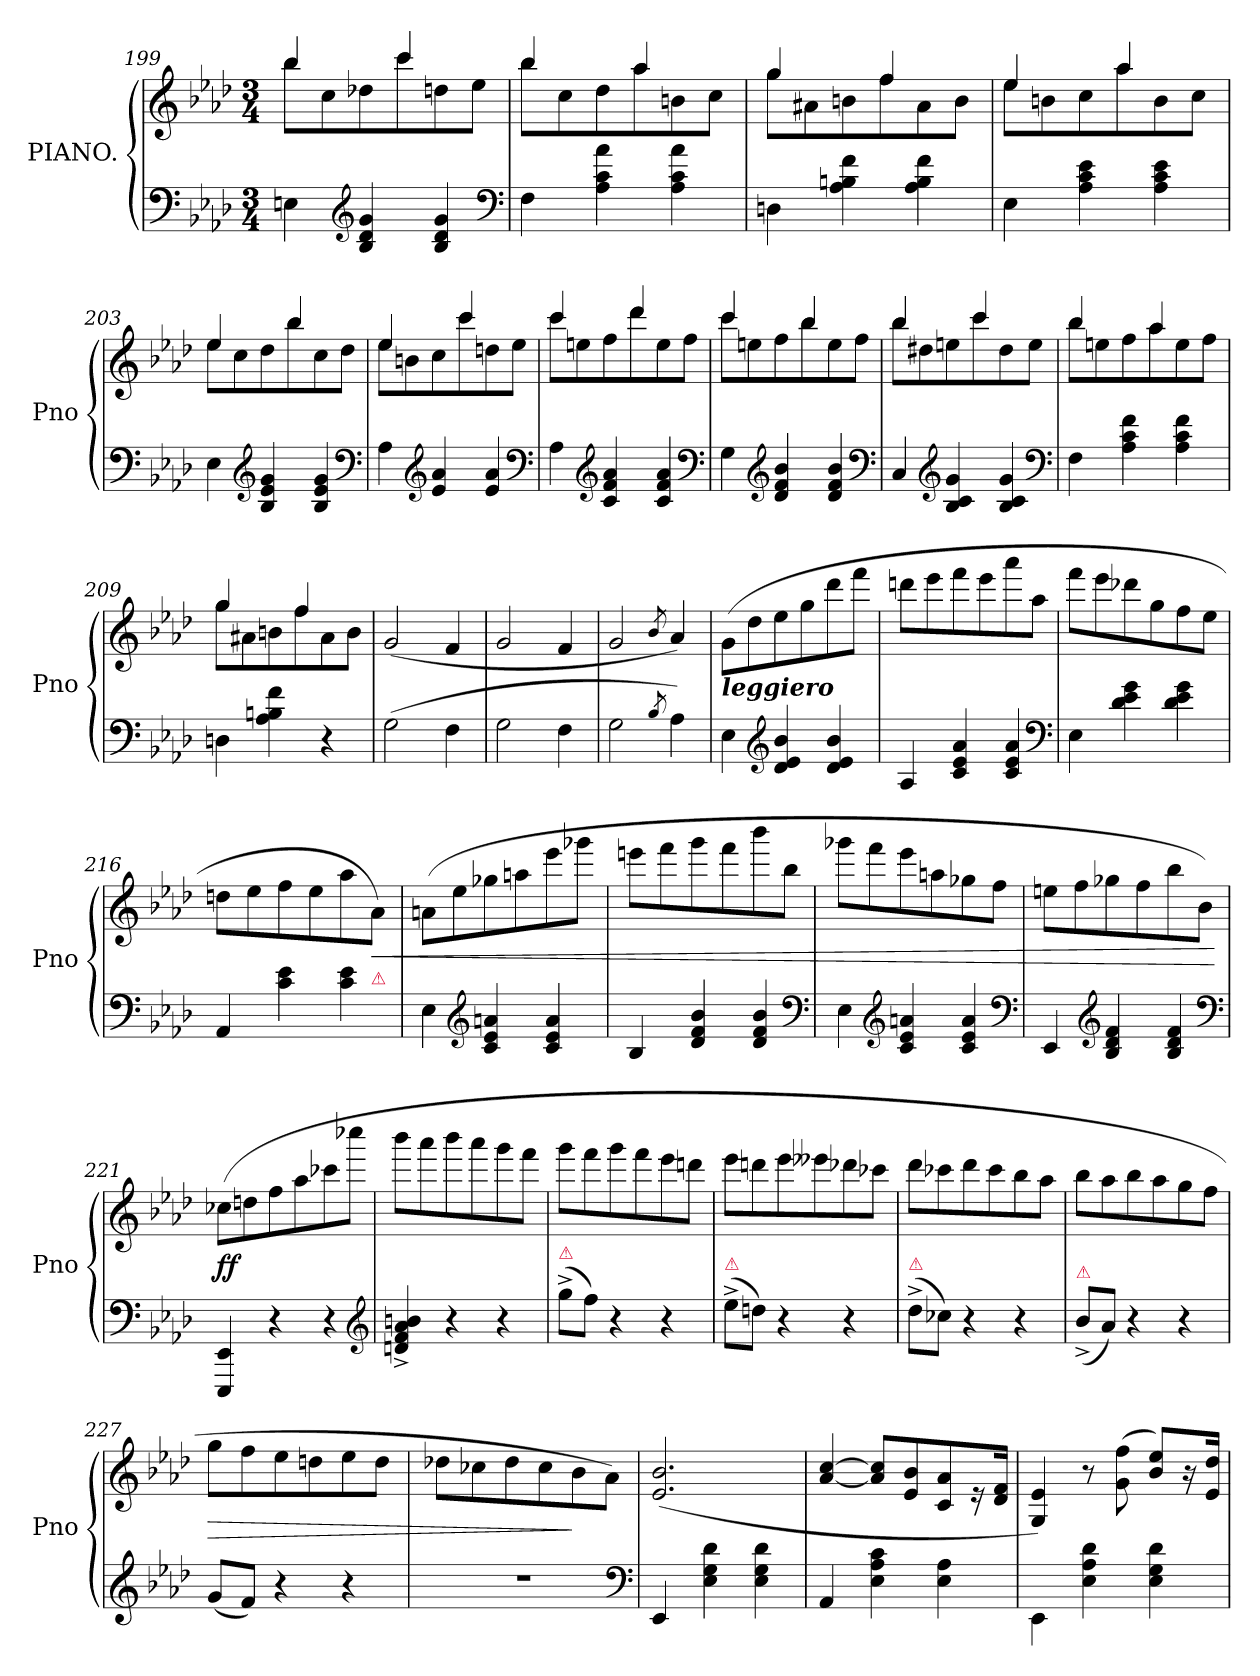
**kern	**kern	**dynam
*part1	*part1	*part1
*staff2	*staff1	*staff1/2
*I"PIANO.	*	*
*I'Pno	*	*
*clefF4	*clefG2	*
*k[b-e-a-d-]	*k[b-e-a-d-]	*
*A-:	*A-:	*
*M3/4	*M3/4	*
=199	=199	=199
*	*^	*
4En	4bb-	8bb-L	.
.	.	8cc	.
*clefG2	*	*	*
4B- 4d- 4g	8rcccyy	8dd-X	.
.	4ccc	8ccc	.
4B- 4d- 4g	.	8ddn	.
.	8rcccyy	8ee-J	.
*clefF4	*	*	*
=200	=200	=200	=200
4F	4bb-	8bb-L	.
.	.	8cc	.
4A- 4c 4a-	8reeeyy	8dd-	.
.	4aa-	8aa-	.
4A- 4c 4a-	.	8bn	.
.	8rcccyy	8ccJ	.
=201	=201	=201	=201
4Dn	4gg	8ggL	.
.	.	8a#X	.
4A- 4Bn 4f	8rcccyy	8bn	.
.	4ff	8ff	.
4A- 4B 4f	.	8a#	.
.	8rcccyy	8bJ	.
=202	=202	=202	=202
4E-	4ee-	8ee-L	.
.	.	8bn	.
4A- 4c 4e-	8rcccyy	8cc	.
.	4aa-	8aa-	.
4A- 4c 4e-	.	8b	.
.	8rcccyy	8ccJ	.
=203	=203	=203	=203
4E-	4ee-	8ee-L	.
.	.	8cc	.
*clefG2	*	*	*
4B- 4e- 4g	8reeeyy	8dd-	.
.	4bb-	8bb-	.
4B- 4e- 4g	.	8cc	.
.	8raayy	8dd-J	.
*clefF4	*	*	*
=204	=204	=204	=204
4A-	4ee-	8ee-L	.
.	.	8bn	.
*clefG2	*	*	*
4e- 4a-	8rcccyy	8cc	.
.	4ccc	8ccc	.
4e- 4a-	.	8ddn	.
.	8rcccyy	8ee-J	.
*clefF4	*	*	*
=205	=205	=205	=205
4A-	4ccc	8cccL	.
.	.	8een	.
*clefG2	*	*	*
4c 4f 4a-	8reeeyy	8ff	.
.	4ddd-	8ddd-	.
4c 4f 4a-	.	8ee	.
.	8reeeyy	8ffJ	.
*clefF4	*	*	*
=206	=206	=206	=206
4G	4ccc	8cccL	.
.	.	8een	.
*clefG2	*	*	*
4d- 4f 4b-	8rcccyy	8ff	.
.	4bb-	8bb-	.
4d- 4f 4b-	.	8ee	.
.	8rcccyy	8ffJ	.
*clefF4	*	*	*
=207	=207	=207	=207
4C	4bb-	8bb-L	.
.	.	8dd#X	.
*clefG2	*	*	*
4B- 4c 4g	8reeeyy	8een	.
.	4ccc	8ccc	.
4B- 4c 4g	.	8dd#	.
.	8rcccyy	8eeJ	.
*clefF4	*	*	*
=208	=208	=208	=208
4F	4bb-	8bb-L	.
.	.	8een	.
4A- 4c 4f	8reeeyy	8ff	.
.	4aa-	8aa-	.
4A- 4c 4f	.	8ee	.
.	8reeeyy	8ffJ	.
=209	=209	=209	=209
4Dn	4gg	8ggL	.
.	.	8a#X	.
4A- 4Bn 4f	8rcccyy	8bn	.
.	4ff	8ff	.
4r	.	8a#	.
.	8raayy	8bJ	.
=210	=210	=210	=210
!	!LO:TX:b:Bi:t=sostenuto	!	!
*	*v	*v	*
(>2G	(>2g	.
4F	4f	.
=211	=211	=211
2G	2g	.
4F	4f	.
=212	=212	=212
2G	2g	.
8qB-/	8qb-/	.
4A-)	4a-)	.
=213	=213	=213
!	!LO:TX:b:Bi:t=leggiero	!
4E-	(>8gL	.
.	8dd-	.
*clefG2	*	*
4d- 4e- 4b-	8ee-	.
.	8gg	.
4d- 4e- 4b-	8ddd-	.
.	8fffJ	.
=214	=214	=214
4A-	8dddnL	.
.	8eee-	.
4c 4e- 4a-	8fff	.
.	8eee-	.
4c 4e- 4a-	8aaa-	.
.	8aa-J	.
*clefF4	*	*
=215	=215	=215
4E-	8fffL	.
.	8eee-	.
4d- 4e- 4g	8ddd-X	.
.	8gg	.
4d- 4e- 4g	8ff	.
.	8ee-J	.
=216	=216	=216
4AA-	8ddnL	.
.	8ee-	.
4c 4e-	8ff	.
.	8ee-	.
4c 4e-	8aa-	.
!	!LO:TX:b:Bi:color=crimson:t=⚠	!
!	!	!LO:HP:b
.	8a-J)	<
=217	=217	=217
4E-	(>8anL	.
.	8ee-	.
*clefG2	*	*
4c 4e- 4an	8gg-X	.
.	8aan	.
4c 4e- 4a	8eee-	.
.	8ggg-XJ	.
=218	=218	=218
4B-	8eeenL	.
.	8fff	.
4d- 4f 4b-	8ggg	.
.	8fff	.
4d- 4f 4b-	8bbb-	.
.	8bb-J	.
*clefF4	*	*
=219	=219	=219
4E-	8ggg-XL	.
.	8fff	.
*clefG2	*	*
4c 4e- 4an	8eee-	.
.	8aan	.
4c 4e- 4a	8gg-X	.
.	8ffJ	.
*clefF4	*	*
=220	=220	=220
4EE-	8eenL	.
.	8ff	.
*clefG2	*	*
4B- 4d- 4f	8gg-X	.
.	8ff	.
4B- 4d- 4f	8bb-	.
.	8b-J)	.
*clefF4	*	*
.	.	[
=221	=221	=221
4EEE- 4EE-	(>8cc-XL	ff
.	8ddn	.
4r	8ff	.
.	8aa-	.
4r	8ccc-X	.
.	8cccc-XJ	.
*clefG2	*	*
=222	=222	=222
4dn^> 4f^> 4a-^> 4bn^>	8bbb-L	.
.	8aaa-	.
4r	8bbb-	.
.	8aaa-	.
4r	8ggg	.
.	8fffJ	.
=223	=223	=223
!LO:TX:a:color=crimson:t=⚠	!	!
(>8gg^>L	8gggL	.
8ffJ)	8fff	.
4r	8ggg	.
.	8fff	.
4r	8eee-	.
.	8dddnJ	.
=224	=224	=224
!LO:TX:a:color=crimson:t=⚠	!	!
(>8ee-^>L	8eee-L	.
8ddnJ)	8dddn	.
4r	8eee-	.
.	8eee--X	.
4r	8ddd-X	.
.	8ccc-XJ	.
=225	=225	=225
!LO:TX:a:color=crimson:t=⚠	!	!
(>8dd-^>L	8ddd-L	.
8cc-XJ)	8ccc-X	.
4r	8ddd-	.
.	8ccc-	.
4r	8bb-	.
.	8aa-J	.
=226	=226	=226
!LO:TX:a:color=crimson:t=⚠	!	!
(<8b-^>L	8bb-L	.
8a-J)	8aa-	.
4r	8bb-	.
.	8aa-	.
4r	8gg	.
.	8ffJ	.
=227	=227	=227
(<8gL	8ggL	>
8fJ)	8ff	.
4r	8ee-	.
.	8ddn	.
4r	8ee-	.
.	8ddJ	.
=228	=228	=228
2.rdd	8dd-XL	.
.	8cc-X	.
.	8dd-	.
.	8cc-	.
.	8b-	]
.	8a-J)	.
*clefF4	*	*
=229	=229	=229
4EE-	(>2.e- 2.b-	.
4E- 4G 4d-	.	.
4E- 4G 4d-	.	.
=230	=230	=230
4AA-	[4a-/ [4cc/	.
4E- 4A- 4c	8a-] 8cc]L	.
.	8e- 8b-	.
4E- 4A-	8c 8a-	.
.	16r	.
.	16d- 16fJk	.
=231	=231	=231
4EE-\	4G/ 4e-/)	.
4E- 4A- 4d-	8r	.
.	(>8g 8ff	.
4E- 4G 4d-	8b- 8ee-L)	.
.	16r	.
.	16e- 16dd-Jk	.
=	=	=
*-	*-	*-
